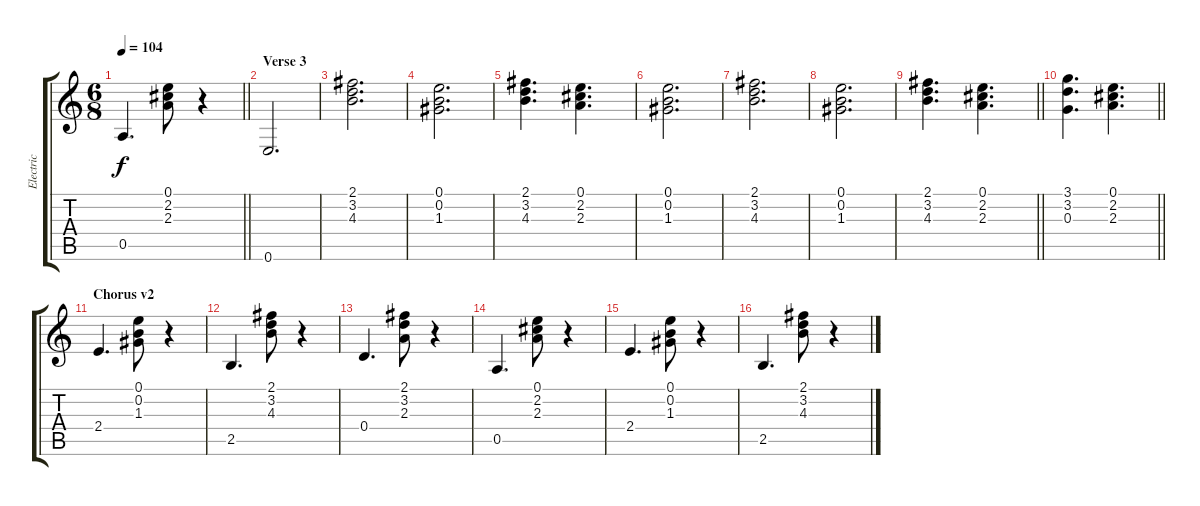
\track ("Electric" "Electric") {instrument overdrivenguitar}
\staff {score tabs}
\tuning (E4 B3 G3 D3 A2 E2) {hide}
\ts (6 8)
\tempo 104
\clef g2
\barLineRight lightlight
\ks c
0.5.4{d dy f} (0.1 2.2 2.3).8 r.4 |
\section ("" "Verse 3")
0.6.2{d} |
(2.1 3.2 4.3).2{d} |
(0.1 0.2 1.3).2{d} |
(2.1 3.2 4.3).4{d} (0.1 2.2 2.3).4{d} |
(0.1 0.2 1.3).2{d} |
(2.1 3.2 4.3).2{d} |
(0.1 0.2 1.3).2{d} |
\barLineRight lightlight
(2.1 3.2 4.3).4{d} (0.1 2.2 2.3).4{d} |
\section ("" "")
\barLineRight lightlight
(3.1 3.2 0.3).4{d} (0.1 2.2 2.3).4{d} |
\section ("" "Chorus v2")
2.4.4{d} (0.1 0.2 1.3).8 r.4 |
2.5.4{d} (2.1 3.2 4.3).8 r.4 |
0.4.4{d} (2.1 3.2 2.3).8 r.4 |
0.5.4{d} (0.1 2.2 2.3).8 r.4 |
2.4.4{d} (0.1 0.2 1.3).8 r.4 |
2.5.4{d} (2.1 3.2 4.3).8 r.4
